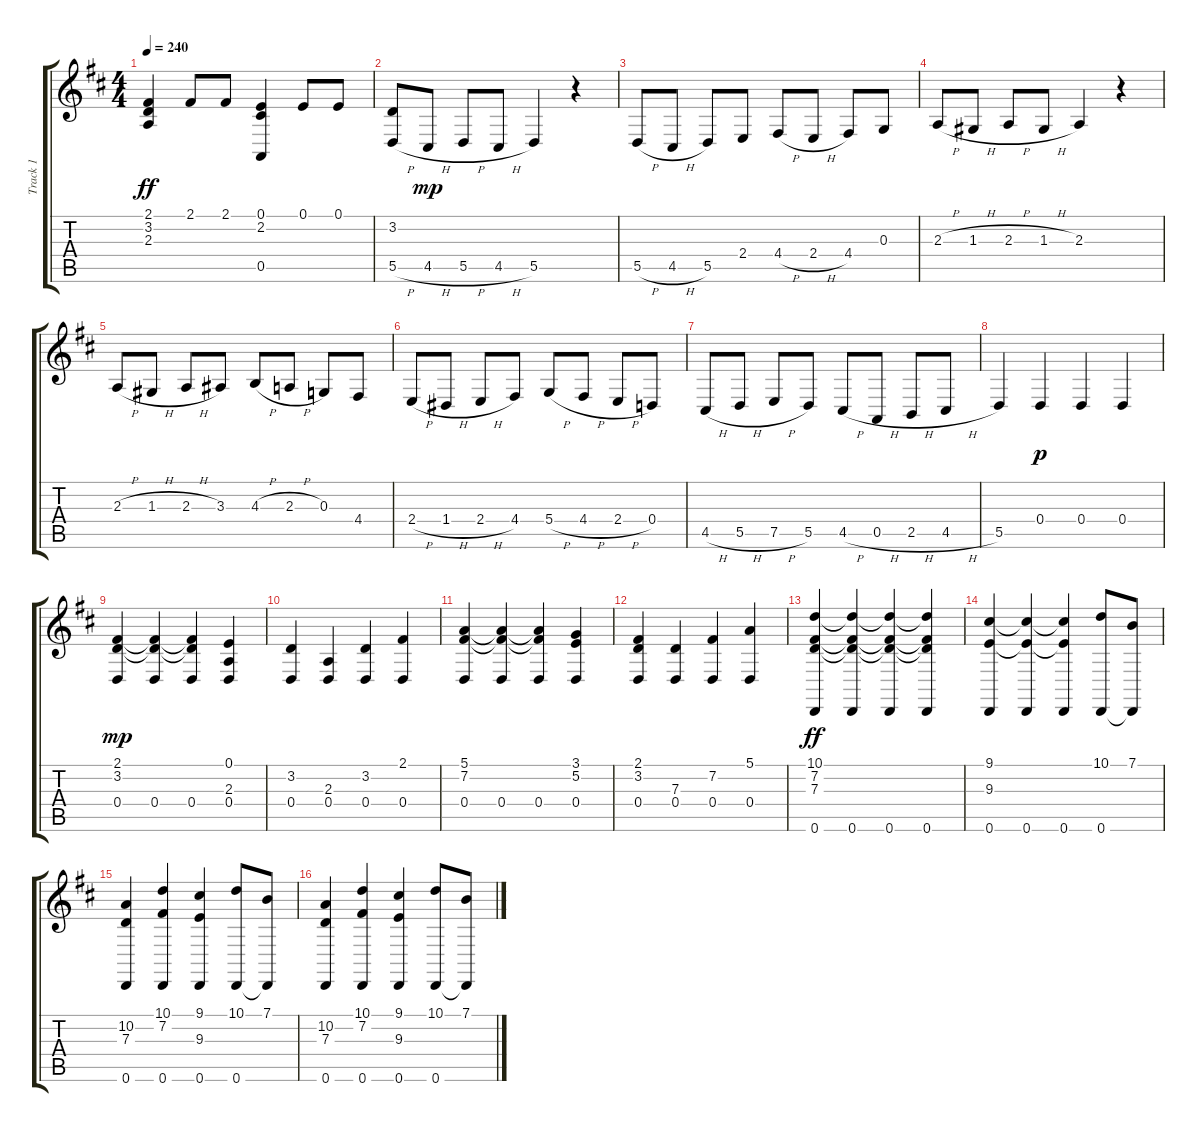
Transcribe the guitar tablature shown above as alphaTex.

\track ("Track 1" "Track 1") {instrument musicbox}
\staff {score tabs}
\tuning (E4 B3 G3 D3 A2 D2) {hide}
\ts (4 4)
\tempo 240
\clef g2
\ks d
(2.1 3.2 2.3).4{dy ff} 2.1.8 2.1.8 (0.1 2.2 0.5).4 0.1.8 0.1.8 |
(3.2 5.5{h}).8 4.5{h}.8{dy mp} 5.5{h}.8 4.5{h}.8 5.5.4 r.4 |
5.5{h}.8 4.5{h}.8 5.5.8 2.4.8 4.4{h}.8 2.4{h}.8 4.4.8 0.3.8 |
2.3{h}.8 1.3{h}.8 2.3{h}.8 1.3{h}.8 2.3.4 r.4 |
2.3{h}.8 1.3{h}.8 2.3{h}.8 3.3.8 4.3{h}.8 2.3{h}.8 0.3.8 4.4.8 |
2.4{h}.8 1.4{h}.8 2.4{h}.8 4.4.8 5.4{h}.8 4.4{h}.8 2.4{h}.8 0.4.8 |
4.5{h}.8 5.5{h}.8 7.5{h}.8 5.5.8 4.5{h}.8 0.5{h}.8 2.5{h}.8 4.5{h}.8 |
5.5.4 0.4.4{dy p} 0.4.4 0.4.4 |
(2.1 3.2 0.4).4{dy mp} (2.1{t} 3.2{t} 0.4).4 (2.1{t} 3.2{t} 0.4).4 (0.1 2.3 0.4).4 |
(3.2 0.4).4 (2.3 0.4).4 (3.2 0.4).4 (2.1 0.4).4 |
(5.1 7.2 0.4).4 (5.1{t} 7.2{t} 0.4).4 (5.1{t} 7.2{t} 0.4).4 (3.1 5.2 0.4).4 |
(2.1 3.2 0.4).4 (7.3 0.4).4 (7.2 0.4).4 (5.1 0.4).4 |
(10.1 7.2 7.3 0.6).4{dy ff} (10.1{t} 7.2{t} 7.3{t} 0.6).4 (10.1{t} 7.2{t} 7.3{t} 0.6).4 (10.1{t} 7.2{t} 7.3{t} 0.6).4 |
(9.1 9.3 0.6).4 (9.1{t} 9.3{t} 0.6).4 (9.1{t} 9.3{t} 0.6).4 (10.1 0.6).8 (7.1 0.6{t}).8 |
(10.2 7.3 0.6).4 (10.1 7.2 0.6).4 (9.1 9.3 0.6).4 (10.1 0.6).8 (7.1 0.6{t}).8 |
(10.2 7.3 0.6).4 (10.1 7.2 0.6).4 (9.1 9.3 0.6).4 (10.1 0.6).8 (7.1 0.6{t}).8
